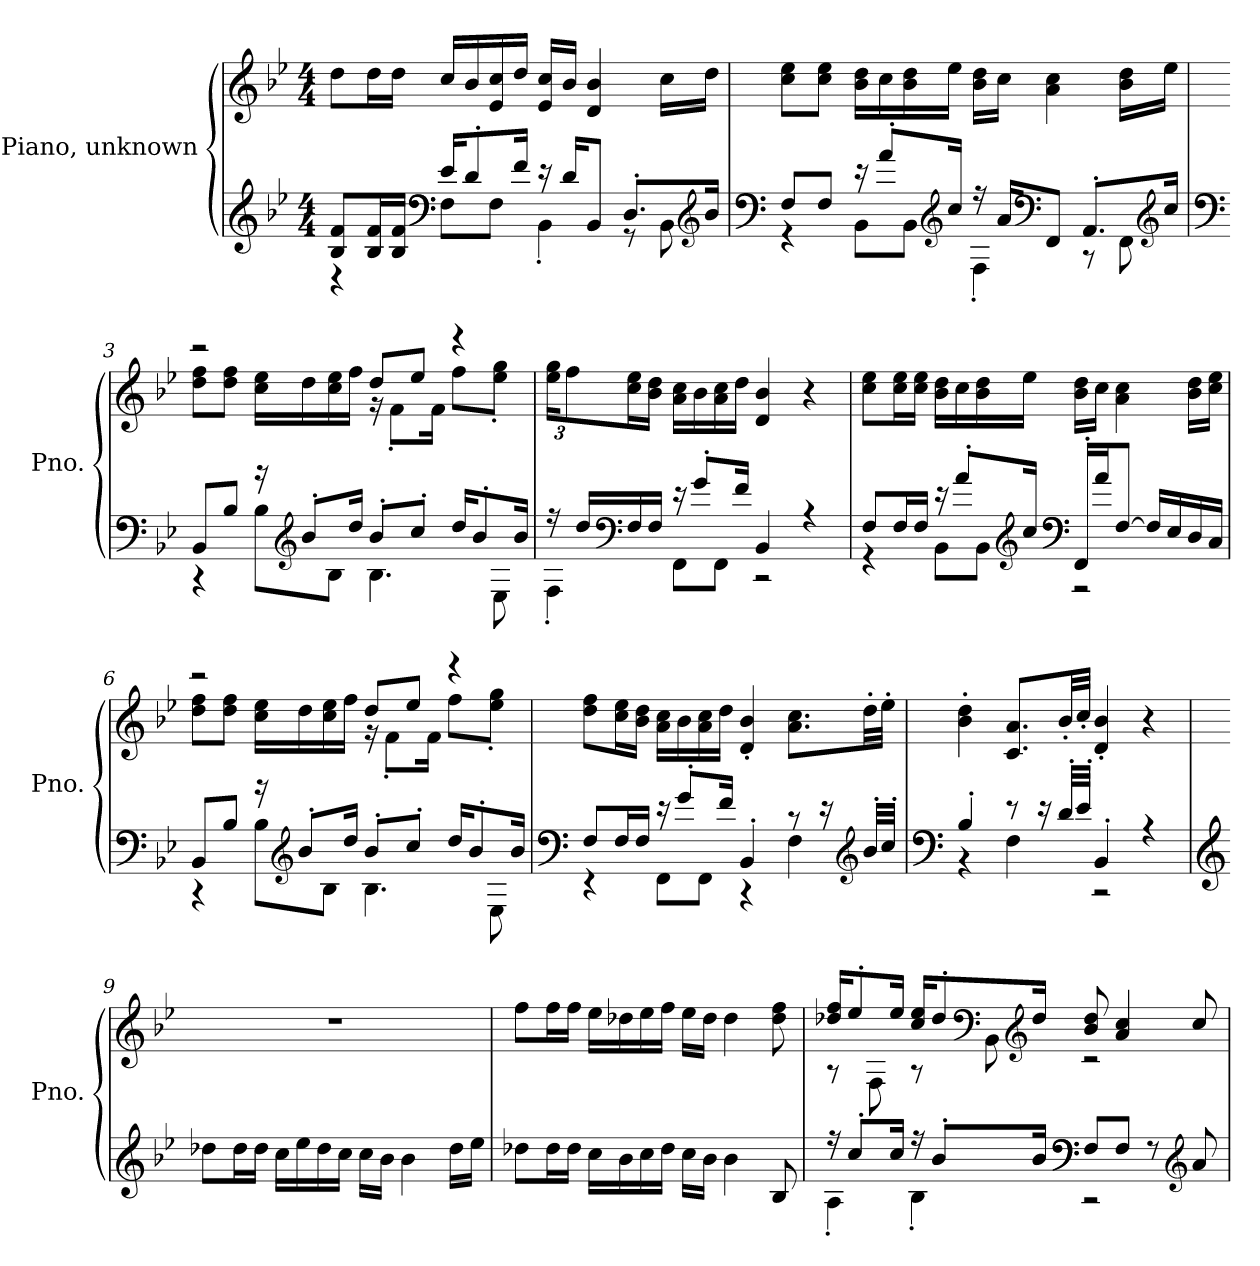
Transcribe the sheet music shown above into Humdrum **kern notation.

**kern	**kern
*part1	*part1
*staff2	*staff1
*I"Piano, unknown	*
*I'Pno.	*
*clefG2	*clefG2
*k[b-e-]	*k[b-e-]
*M4/4	*M4/4
*MM120	*MM120
=1	=1
*^	*
8B-/ 8f/L	4r	8dd\L
16B-/ 16f/L	.	16dd\L
16B-/ 16f/JJ	.	16dd\JJ
*clefF4	*	*
16e-/KL	8F\L	16cc/LL
8d'/	.	16b-/
.	8F\J	16e-/ 16cc/
16f/Jk	.	16dd/JJ
16r	4BB-'\	16e-/ 16cc/LL
16d/KL	.	16b-/JJ
8BB-/J	.	4d/ 4b-/
8.D'/L	8r	.
.	8BB-\	16cc\LL
*clefG2	*	*
16b-/Jk	.	16dd\JJ
=2	=2	=2
*clefF4	*	*
8F/L	4r	8cc\ 8ee-\L
8F/J	.	8cc\ 8ee-\J
16r	8BB-\L	16b-\ 16dd\LL
8a'/L	.	16cc\
.	8BB-\J	16b-\ 16dd\
*clefG2	*	*
16cc/Jk	.	16ee-\JJ
16r	4F'\	16b-\ 16dd\LL
16a/KL	.	16cc\JJ
*clefF4	*	*
8FF/J	.	4a\ 4cc\
8.AA'/L	8r	.
.	8FF\	16b-\ 16dd\LL
*clefG2	*	*
16cc/Jk	.	16ee-\JJ
!!LO:LB:g=z
=3	=3	=3
*clefF4	*	*
*	*	*^
8BB-/L	4r	2r	8dd\ 8ff\L
8B-/J	.	.	8dd\ 8ff\J
16r	8B-\L	.	16cc\ 16ee-\LL
*clefG2	*	*	*
8b-'/L	.	.	16dd\
.	8B-\J	.	16cc\ 16ee-\
16dd/Jk	.	.	16ff\JJ
8b-'/L	4.B-\	8dd/L	16r
.	.	.	8f'\L
8cc'/J	.	8ee-/J	.
.	.	.	16f\Jk
16dd/KL	.	4r	8ff\L
8b-'/	.	.	.
.	8E-\	.	8ee-\' 8gg\'J
16b-/Jk	.	.	.
*	*	*v	*v
=4	=4	=4
*	*	*Xbrackettup
16r	4F'\	24ee-\ 24gg\KL
.	.	12ff\
16dd/LL	.	.
*clefF4	*	*
16F/	.	16cc\ 16ee-\L
16F/JJ	.	16b-\ 16dd\JJ
16r	8FF\L	16a\ 16cc\LL
8g'/L	.	16b-\
.	8FF\J	16a\ 16cc\
16f/Jk	.	16dd\JJ
4BB-/	2r	4d/ 4b-/
4r	.	4r
!!LO:LB:g=z
=5	=5	=5
8F/L	4r	8cc\ 8ee-\L
16F/L	.	16cc\ 16ee-\L
16F/JJ	.	16cc\ 16ee-\JJ
16r	8BB-\L	16b-\ 16dd\LL
8a'/L	.	16cc\
.	8BB-\J	16b-\ 16dd\
*clefG2	*	*
16cc/Jk	.	16ee-\JJ
*clefF4	*	*
16FF'/LL	2r	16b-\ 16dd\LL
16a/J	.	16cc\JJ
[8F/J	.	4a\ 4cc\
16F/LL]	.	.
16E-/	.	.
16D/	.	16b-\ 16dd\LL
16C/JJ	.	16cc\ 16ee-\JJ
=6	=6	=6
*	*	*^
8BB-/L	4r	2r	8dd\ 8ff\L
8B-/J	.	.	8dd\ 8ff\J
16r	8B-\L	.	16cc\ 16ee-\LL
*clefG2	*	*	*
8b-'/L	.	.	16dd\
.	8B-\J	.	16cc\ 16ee-\
16dd/Jk	.	.	16ff\JJ
8b-'/L	4.B-\	8dd/L	16r
.	.	.	8f'\L
8cc'/J	.	8ee-/J	.
.	.	.	16f\Jk
16dd/KL	.	4r	8ff\L
8b-'/	.	.	.
.	8E-\	.	8ee-\' 8gg\'J
16b-/Jk	.	.	.
*	*	*v	*v
!!LO:LB:g=z
=7	=7	=7
*clefF4	*	*
8F/L	4r	8dd\ 8ff\L
16F/L	.	16cc\ 16ee-\L
16F/JJ	.	16b-\ 16dd\JJ
16r	8FF\L	16a\ 16cc\LL
8g'/L	.	16b-\
.	8FF\J	16a\ 16cc\
16f/Jk	.	16dd\JJ
4BB-'/	4r	4d/' 4b-/'
8r	4F\	8.a\ 8.cc\L
16r	.	.
*clefG2	*	*
32b-'/LLL	.	32dd'\LL
32cc'/JJJ	.	32ee-'\JJJ
=8	=8	=8
*clefF4	*	*
4B-'/	4r	4b-\' 4dd\'
8r	4F\	8.c/ 8.a/L
16r	.	.
32d'/LLL	.	32b-'/LL
32e-'/JJJ	.	32cc'/JJJ
4BB-'/	2r	4d/' 4b-/'
4r	.	4r
*v	*v	*
=9	=9
*clefG2	*
8dd-X\L	1r
16dd-\L	.
16dd-\JJ	.
16cc\LL	.
16ee-\	.
16dd-\	.
16cc\JJ	.
16cc\LL	.
16b-\JJ	.
4b-\	.
16dd-\LL	.
16ee-\JJ	.
!!LO:LB:g=z
=10	=10
8dd-X\L	8ff\L
16dd-\L	16ff\L
16dd-\JJ	16ff\JJ
16cc\LL	16ee-\LL
16b-\	16dd-X\
16cc\	16ee-\
16dd-\JJ	16ff\JJ
16cc\LL	16ee-\LL
16b-\JJ	16dd-\JJ
4b-\	4dd-\
8B-/	8dd-\ 8ff\
=11	=11
*^	*^
16r	4A'\	16dd-X/ 16ff/KL	8r
8cc'/L	.	8ee-'/	.
.	.	.	8F\
16cc/Jk	.	16ee-/Jk	.
16r	4B-'\	16cc/ 16ee-/KL	8r
8b-'/L	.	8dd-'/	.
*	*	*clefF4	*
.	.	.	8BB-\
*	*	*clefG2	*
16b-/Jk	.	16dd-/Jk	.
*clefF4	*	*	*
8F/L	2r	8b-/ 8dd-/	2r
8F/J	.	4a/ 4cc/	.
8r	.	.	.
*clefG2	*	*	*
8a/	.	8cc/	.
*v	*v	*	*
*	*v	*v
=	=
*-	*-
